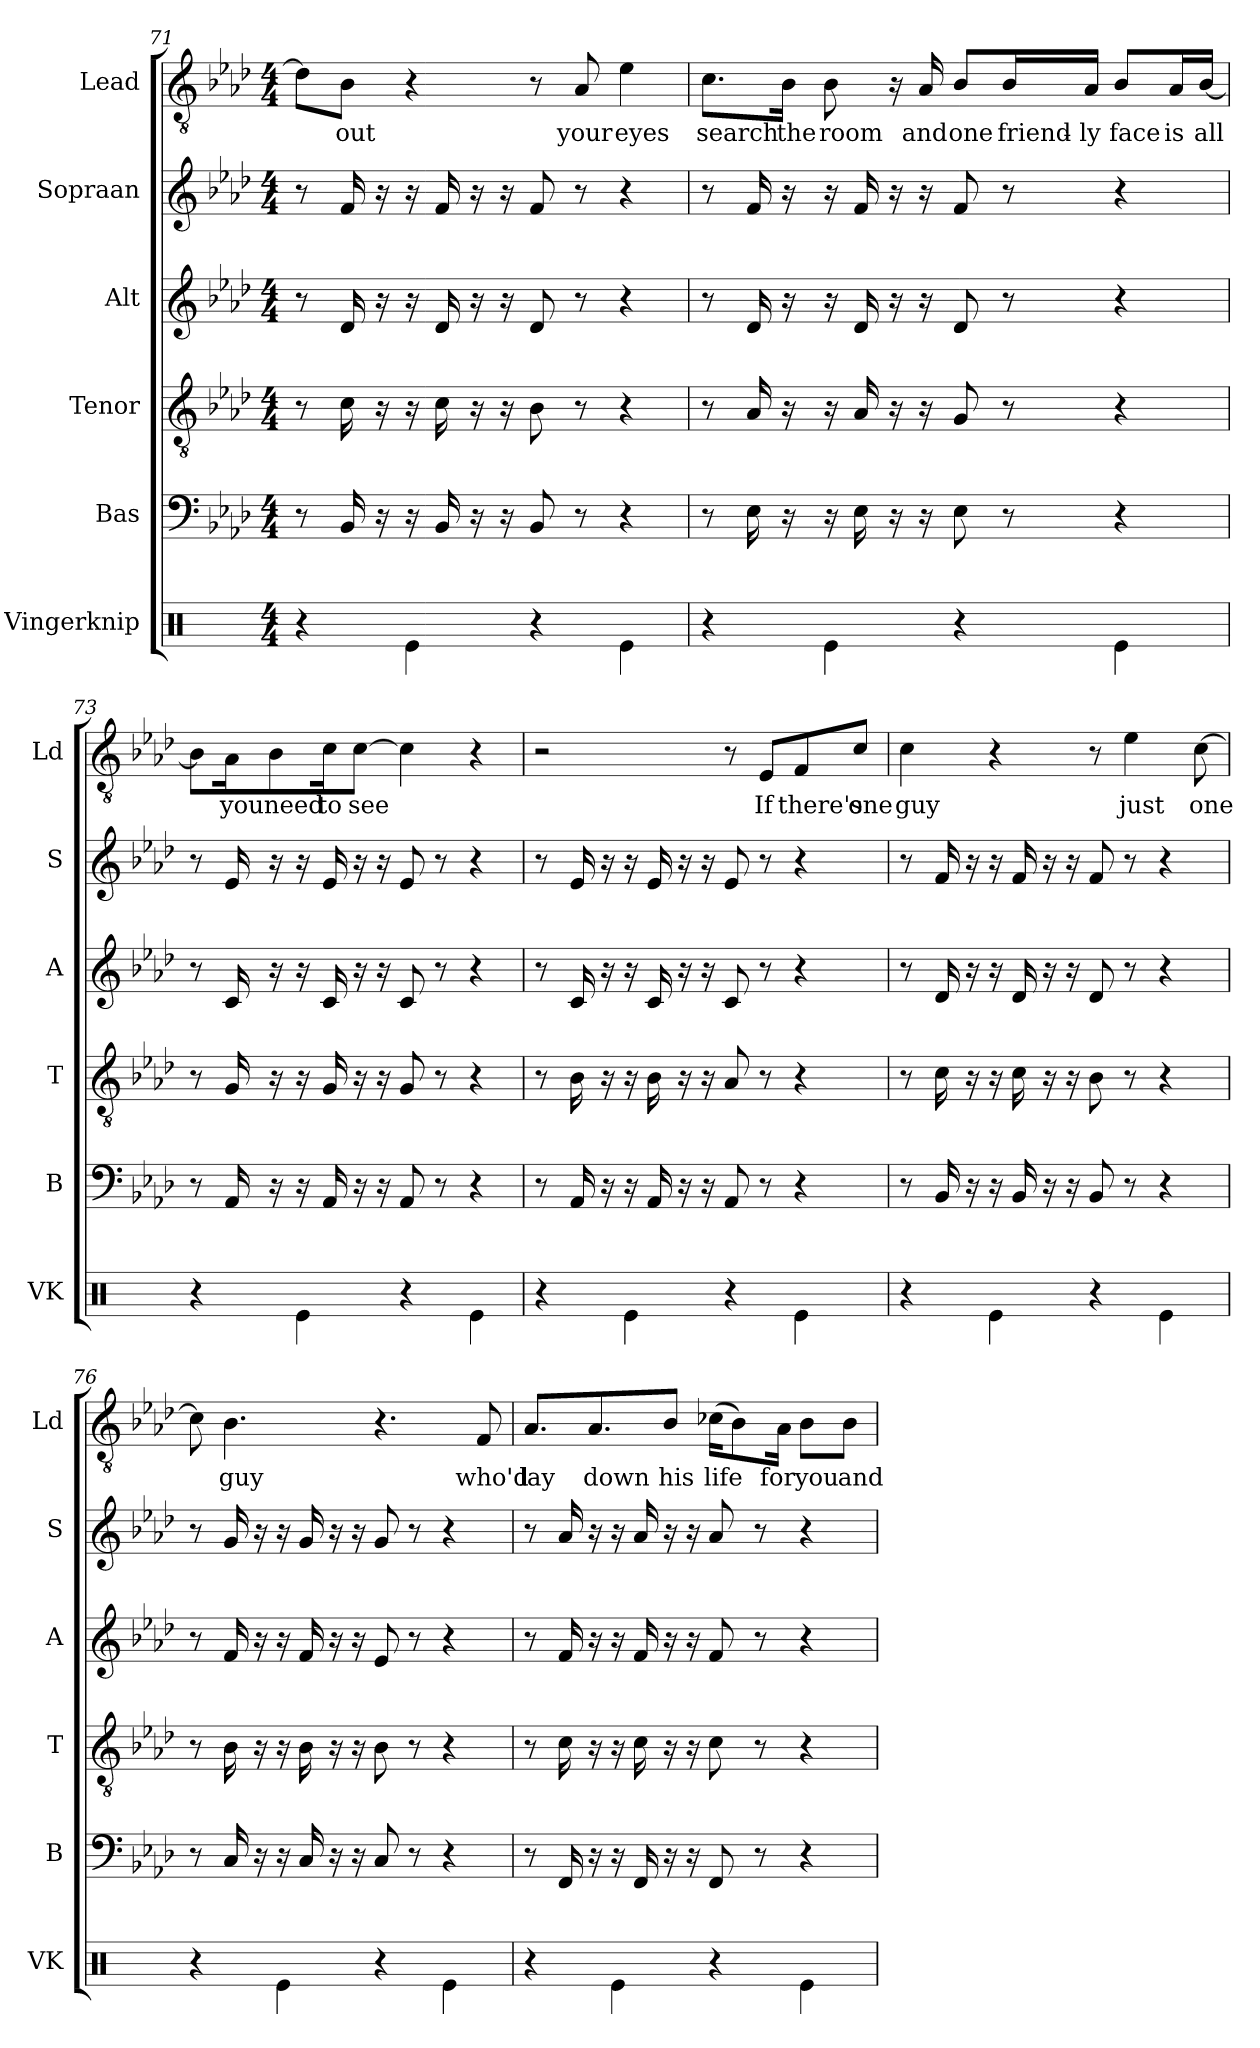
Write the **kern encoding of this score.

**kern	**kern	**kern	**kern	**kern	**kern	**text
*part6	*part5	*part4	*part3	*part2	*part1	*part1
*staff6	*staff5	*staff4	*staff3	*staff2	*staff1	*staff1
*I"Vingerknip	*I"Bas	*I"Tenor	*I"Alt	*I"Sopraan	*I"Lead	*
*I'VK	*I'B	*I'T	*I'A	*I'S	*I'Ld	*
!!LO:LB:g=z
*clefX	*clefF4	*clefGv2	*clefG2	*clefG2	*clefGv2	*
*k[]	*k[b-e-a-d-]	*k[b-e-a-d-]	*k[b-e-a-d-]	*k[b-e-a-d-]	*k[b-e-a-d-]	*
*M4/4	*M4/4	*M4/4	*M4/4	*M4/4	*M4/4	*
=71	=71	=71	=71	=71	=71	=71
4r	8r	8r	8r	8r	8d-\L]	.
!	!	!	!	!	!	!LO:LY:b
.	16BB-/	16c\	16d-/	16f/	8B-\J	out
.	16r	16r	16r	16r	.	.
4Re\	16r	16r	16r	16r	4r	.
.	16BB-/	16c\	16d-/	16f/	.	.
.	16r	16r	16r	16r	.	.
.	16r	16r	16r	16r	.	.
4r	8BB-/	8B-\	8d-/	8f/	8r	.
!	!	!	!	!	!	!LO:LY:b
.	8r	8r	8r	8r	8A-/	your
!	!	!	!	!	!	!LO:LY:b
4Re\	4r	4r	4r	4r	4e-\	eyes
=72	=72	=72	=72	=72	=72	=72
!	!	!	!	!	!	!LO:LY:b
4r	8r	8r	8r	8r	8.c\L	search
.	16E-\	16A-/	16d-/	16f/	.	.
!	!	!	!	!	!	!LO:LY:b
.	16r	16r	16r	16r	16B-\Jk	the
!	!	!	!	!	!	!LO:LY:b
4Re\	16r	16r	16r	16r	8B-\	room
.	16E-\	16A-/	16d-/	16f/	.	.
.	16r	16r	16r	16r	16r	.
!	!	!	!	!	!	!LO:LY:b
.	16r	16r	16r	16r	16A-/	and
!	!	!	!	!	!	!LO:LY:b
4r	8E-\	8G/	8d-/	8f/	8B-/L	one
!	!	!	!	!	!	!LO:LY:b
.	8r	8r	8r	8r	16B-/L	friend-
!	!	!	!	!	!	!LO:LY:b
.	.	.	.	.	16A-/JJ	-ly
!	!	!	!	!	!	!LO:LY:b
4Re\	4r	4r	4r	4r	8B-/L	face
!	!	!	!	!	!	!LO:LY:b
.	.	.	.	.	16A-/L	is
!	!	!	!	!	!	!LO:LY:b
.	.	.	.	.	[16B-/JJ	all
!!LO:LB:g=z
=73	=73	=73	=73	=73	=73	=73
4r	8r	8r	8r	8r	8B-\L]	.
!	!	!	!	!	!	!LO:LY:b
.	16AA-/	16G/	16c/	16e-/	16A-\K	you
!	!	!	!	!	!	!LO:LY:b
.	16r	16r	16r	16r	8B-\	need
4Re\	16r	16r	16r	16r	.	.
!	!	!	!	!	!	!LO:LY:b
.	16AA-/	16G/	16c/	16e-/	16c\K	to
!	!	!	!	!	!	!LO:LY:b
.	16r	16r	16r	16r	[8c\J	see
.	16r	16r	16r	16r	.	.
4r	8AA-/	8G/	8c/	8e-/	4c\]	.
.	8r	8r	8r	8r	.	.
4Re\	4r	4r	4r	4r	4r	.
=74	=74	=74	=74	=74	=74	=74
4r	8r	8r	8r	8r	2r	.
.	16AA-/	16B-\	16c/	16e-/	.	.
.	16r	16r	16r	16r	.	.
4Re\	16r	16r	16r	16r	.	.
.	16AA-/	16B-\	16c/	16e-/	.	.
.	16r	16r	16r	16r	.	.
.	16r	16r	16r	16r	.	.
4r	8AA-/	8A-/	8c/	8e-/	8r	.
!	!	!	!	!	!	!LO:LY:b
.	8r	8r	8r	8r	8E-/L	If
!	!	!	!	!	!	!LO:LY:b
4Re\	4r	4r	4r	4r	8F/	there's
!	!	!	!	!	!	!LO:LY:b
.	.	.	.	.	8c/J	one
=75	=75	=75	=75	=75	=75	=75
!	!	!	!	!	!	!LO:LY:b
4r	8r	8r	8r	8r	4c\	guy
.	16BB-/	16c\	16d-/	16f/	.	.
.	16r	16r	16r	16r	.	.
4Re\	16r	16r	16r	16r	4r	.
.	16BB-/	16c\	16d-/	16f/	.	.
.	16r	16r	16r	16r	.	.
.	16r	16r	16r	16r	.	.
4r	8BB-/	8B-\	8d-/	8f/	8r	.
!	!	!	!	!	!	!LO:LY:b
.	8r	8r	8r	8r	4e-\	just
4Re\	4r	4r	4r	4r	.	.
!	!	!	!	!	!	!LO:LY:b
.	.	.	.	.	[8c\	one
!!LO:PB:g=z
=76	=76	=76	=76	=76	=76	=76
4r	8r	8r	8r	8r	8c\]	.
!	!	!	!	!	!	!LO:LY:b
.	16C/	16B-\	16f/	16g/	4.B-\	guy
.	16r	16r	16r	16r	.	.
4Re\	16r	16r	16r	16r	.	.
.	16C/	16B-\	16f/	16g/	.	.
.	16r	16r	16r	16r	.	.
.	16r	16r	16r	16r	.	.
4r	8C/	8B-\	8e-/	8g/	4.r	.
.	8r	8r	8r	8r	.	.
4Re\	4r	4r	4r	4r	.	.
!	!	!	!	!	!	!LO:LY:b
.	.	.	.	.	8F/	who'd
=77	=77	=77	=77	=77	=77	=77
!	!	!	!	!	!	!LO:LY:b
4r	8r	8r	8r	8r	8.A-/L	lay
.	16FF/	16c\	16f/	16a-/	.	.
!	!	!	!	!	!	!LO:LY:b
.	16r	16r	16r	16r	8.A-/	down
4Re\	16r	16r	16r	16r	.	.
.	16FF/	16c\	16f/	16a-/	.	.
!	!	!	!	!	!	!LO:LY:b
.	16r	16r	16r	16r	8B-/J	his
.	16r	16r	16r	16r	.	.
!	!	!	!	!	!	!LO:LY:b
4r	8FF/	8c\	8f/	8a-/	(>16c-X\KL	life
.	.	.	.	.	8B-\)	.
.	8r	8r	8r	8r	.	.
!	!	!	!	!	!	!LO:LY:b
.	.	.	.	.	16A-\Jk	for
!	!	!	!	!	!	!LO:LY:b
4Re\	4r	4r	4r	4r	8B-\L	you
!	!	!	!	!	!	!LO:LY:b
.	.	.	.	.	8B-\J	and
=	=	=	=	=	=	=
*-	*-	*-	*-	*-	*-	*-
